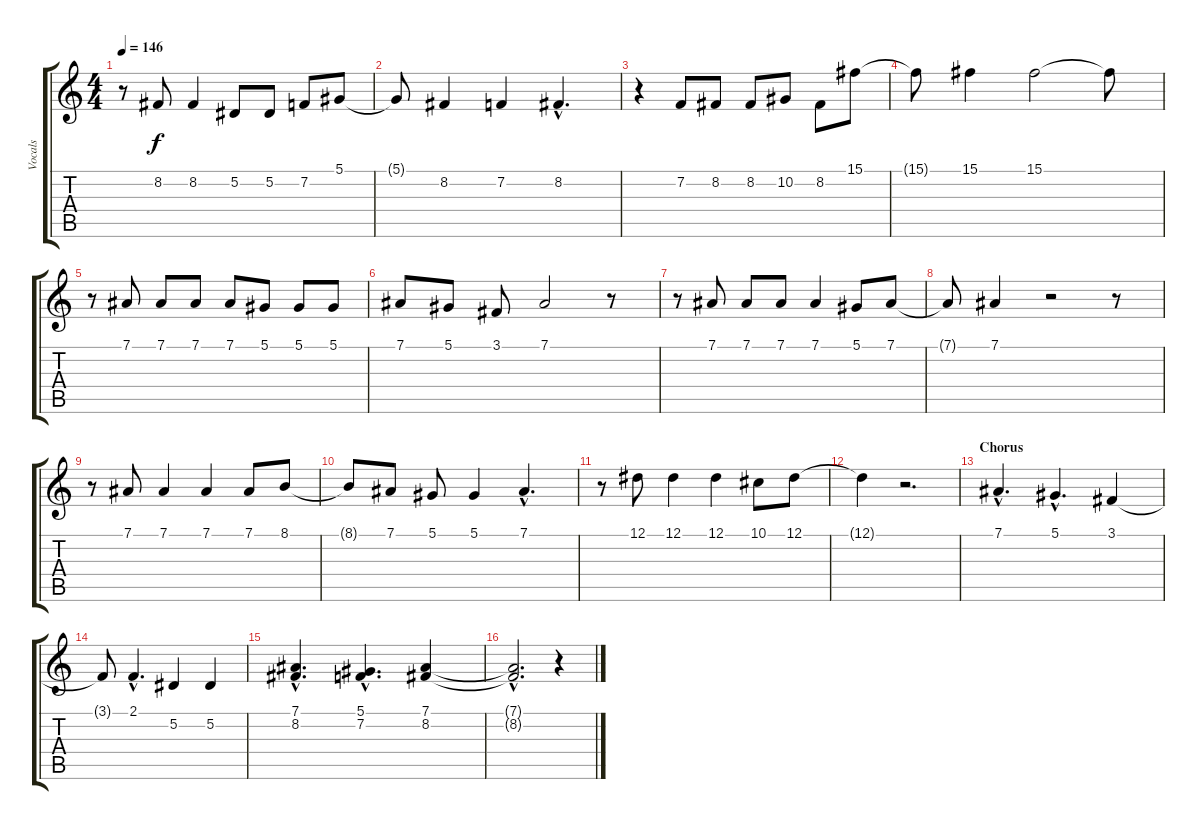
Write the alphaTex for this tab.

\track ("Vocals" "Vocals") {instrument oboe}
\staff {score tabs}
\tuning (Eb4 Bb3 Gb3 Db3 Ab2 Eb2) {hide}
\ts (4 4)
\tempo 146
\clef g2
\ks c
r.8{dy f} 8.2.8 8.2.4 5.2.8 5.2.8 7.2.8 5.1.8 |
5.1{t}.8 8.2.4 7.2.4 8.2{hac}.4{d} |
r.4 7.2.8 8.2.8 8.2.8 10.2.8 8.2.8 15.1.8 |
15.1{t}.8 15.1.4 15.1.2 15.1{t}.8 |
r.8 7.1.8 7.1.8 7.1.8 7.1.8 5.1.8 5.1.8 5.1.8 |
7.1.8 5.1.8 3.1.8 7.1.2 r.8 |
r.8 7.1.8 7.1.8 7.1.8 7.1.4 5.1.8 7.1.8 |
7.1{t}.8 7.1.4 r.2 r.8 |
r.8 7.1.8 7.1.4 7.1.4 7.1.8 8.1.8 |
8.1{t}.8 7.1.8 5.1.8 5.1.4 7.1{hac}.4{d} |
r.8 12.1.8 12.1.4 12.1.4 10.1.8 12.1.8 |
12.1{t}.4 r.2{d} |
\section ("" "Chorus")
7.1{hac}.4{d} 5.1{hac}.4{d} 3.1.4 |
3.1{t}.8 2.1{hac}.4{d} 5.2.4 5.2.4 |
(7.1{hac} 8.2{hac}).4{d} (5.1{hac} 7.2{hac}).4{d} (7.1 8.2).4 |
(7.1{hac t} 8.2{hac t}).2{d} r.4
